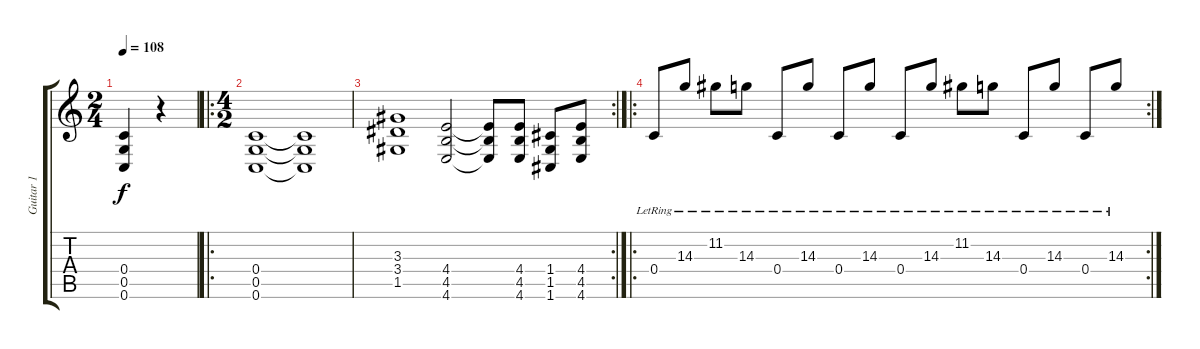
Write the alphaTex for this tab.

\track ("Guitar 1" "Guitar 1") {instrument distortionguitar}
\staff {score tabs}
\tuning (D4 A3 F3 C3 G2 C2) {hide}
\ts (2 4)
\tempo 108
\clef g2
\ks c
(0.4 0.5 0.6).4{dy f instrument distortionguitar} r.4 |
\ro
\ts (4 2)
(0.4 0.5 0.6).1 (0.4{t} 0.5{t} 0.6{t}).1 |
\rc 2
(3.3 3.4 1.5).1 (4.4 4.5 4.6).2 (4.4{t} 4.5{t} 4.6{t}).8 (4.4 4.5 4.6).8 (1.4 1.5 1.6).8 (4.4 4.5 4.6).8 |
\ro
\rc 2
0.4{lr}.8{instrument overdrivenguitar} 14.3{lr}.8 11.2{lr}.8 14.3{lr}.8 0.4{lr}.8 14.3{lr}.8 0.4{lr}.8 14.3{lr}.8 0.4{lr}.8 14.3{lr}.8 11.2{lr}.8 14.3{lr}.8 0.4{lr}.8 14.3{lr}.8 0.4{lr}.8 14.3{lr}.8
